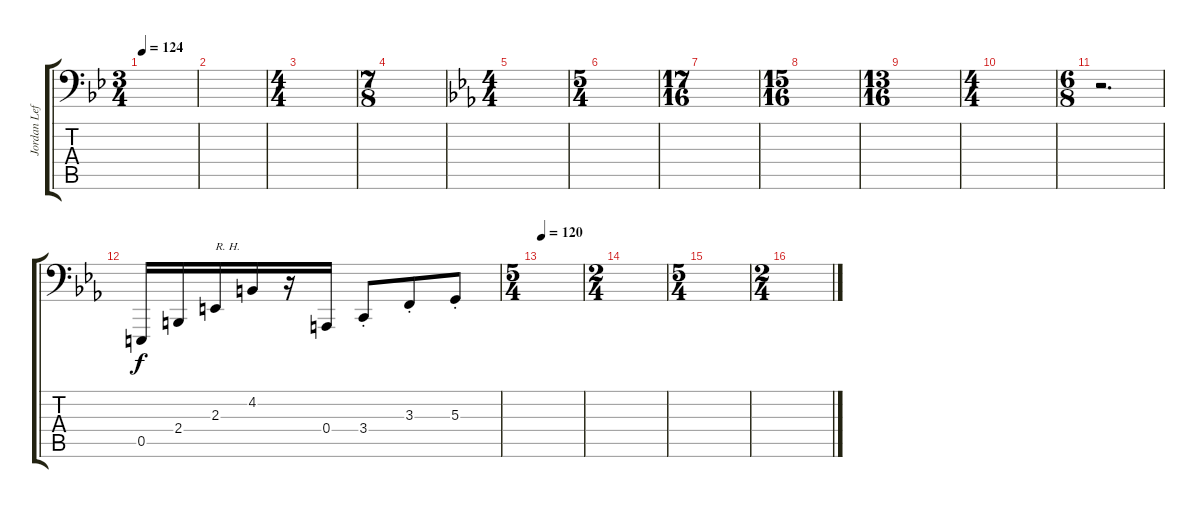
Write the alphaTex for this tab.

\track ("Jordan Left Hand" "Jordan Lef") {instrument honkytonkpiano}
\staff {score tabs}
\tuning (C3 G2 D2 A1 E1 B0) {hide}
\ts (3 4)
\tempo 124
\clef f4
\ks bb
|
|
\ts (4 4)
|
\ts (7 8)
|
\ts (4 4)
\ks eb
|
\ts (5 4)
|
\ts (17 16)
|
\ts (15 16)
|
\ts (13 16)
|
\ts (4 4)
|
\ts (6 8)
r.2{d} |
0.5.16{instrument lead2sawtooth} 2.4.16 2.3.16{txt "R. H."} 4.2.16 r.16 0.4.16 3.4{st}.8 3.3{st}.8 5.3{st}.8 |
\ts (5 4)
\tempo 120
|
\ts (2 4)
|
\ts (5 4)
|
\ts (2 4)
